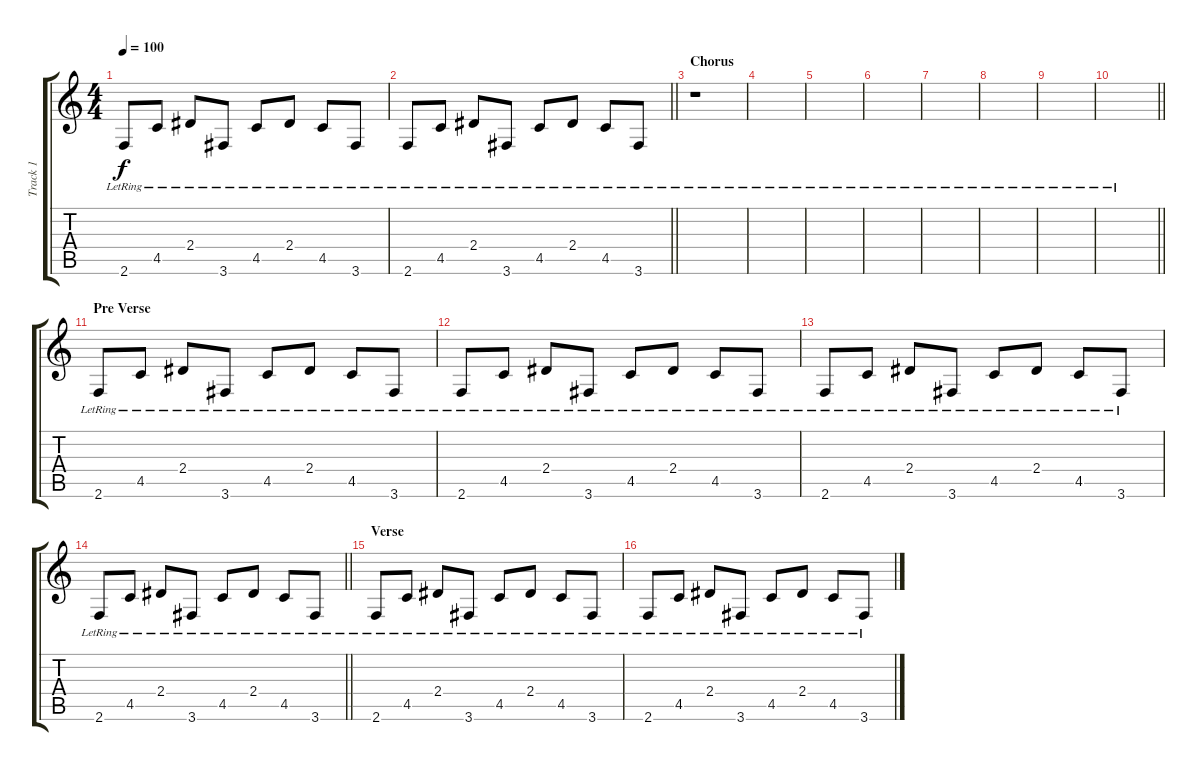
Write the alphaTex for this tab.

\track ("Track 1" "Track 1") {instrument electricguitarclean}
\staff {score tabs}
\tuning (Eb4 Bb3 Gb3 Db3 Ab2 Eb2) {hide}
\ts (4 4)
\tempo 100
\clef g2
\ks c
2.6{lr}.8{dy f} 4.5{lr}.8 2.4{lr}.8 3.6{lr}.8 4.5{lr}.8 2.4{lr}.8 4.5{lr}.8 3.6{lr}.8 |
\barLineRight lightlight
2.6{lr}.8 4.5{lr}.8 2.4{lr}.8 3.6{lr}.8 4.5{lr}.8 2.4{lr}.8 4.5{lr}.8 3.6{lr}.8 |
\section ("" "Chorus")
r.1 |
|
|
|
|
|
|
\barLineRight lightlight
|
\section ("" "Pre Verse")
2.6{lr}.8 4.5{lr}.8 2.4{lr}.8 3.6{lr}.8 4.5{lr}.8 2.4{lr}.8 4.5{lr}.8 3.6{lr}.8 |
2.6{lr}.8 4.5{lr}.8 2.4{lr}.8 3.6{lr}.8 4.5{lr}.8 2.4{lr}.8 4.5{lr}.8 3.6{lr}.8 |
2.6{lr}.8 4.5{lr}.8 2.4{lr}.8 3.6{lr}.8 4.5{lr}.8 2.4{lr}.8 4.5{lr}.8 3.6{lr}.8 |
\barLineRight lightlight
2.6{lr}.8 4.5{lr}.8 2.4{lr}.8 3.6{lr}.8 4.5{lr}.8 2.4{lr}.8 4.5{lr}.8 3.6{lr}.8 |
\section ("" "Verse")
2.6{lr}.8 4.5{lr}.8 2.4{lr}.8 3.6{lr}.8 4.5{lr}.8 2.4{lr}.8 4.5{lr}.8 3.6{lr}.8 |
2.6{lr}.8 4.5{lr}.8 2.4{lr}.8 3.6{lr}.8 4.5{lr}.8 2.4{lr}.8 4.5{lr}.8 3.6{lr}.8
